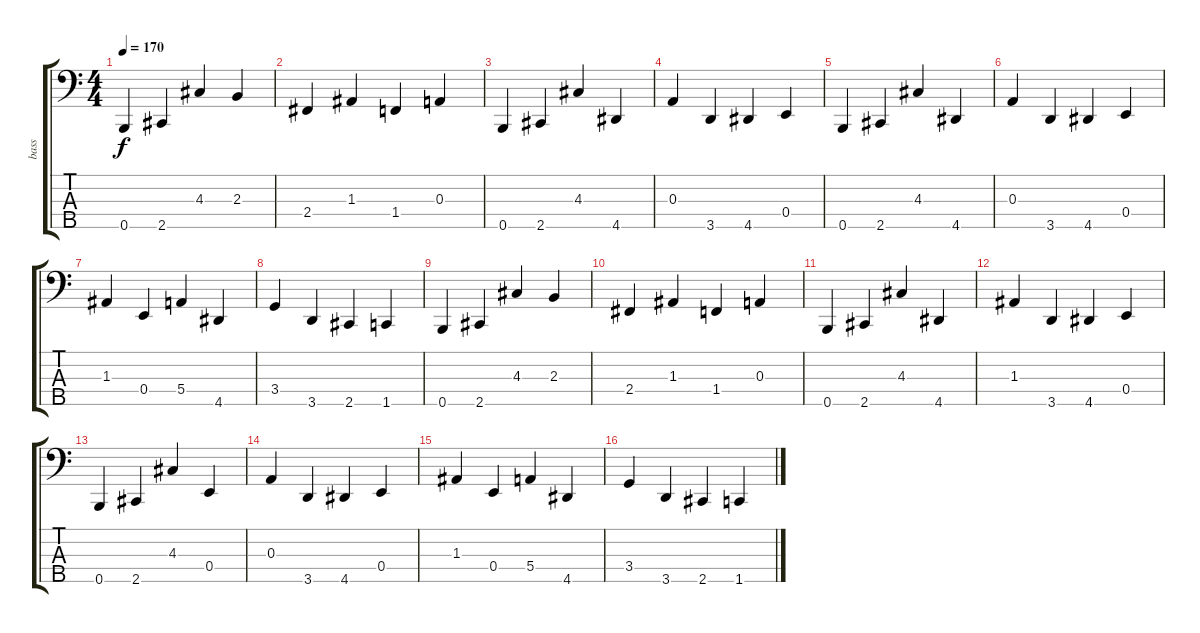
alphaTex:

\track ("bass" "bass") {instrument electricbasspick}
\staff {score tabs}
\tuning (G2 D2 A1 E1 B0) {hide}
\ts (4 4)
\tempo 170
\clef f4
\ks c
0.5.4{dy f instrument electricbasspick} 2.5.4 4.3.4 2.3.4 |
2.4.4 1.3.4 1.4.4 0.3.4 |
0.5.4 2.5.4 4.3.4 4.5.4 |
0.3.4 3.5.4 4.5.4 0.4.4 |
0.5.4 2.5.4 4.3.4 4.5.4 |
0.3.4 3.5.4 4.5.4 0.4.4 |
1.3.4 0.4.4 5.4.4 4.5.4 |
3.4.4 3.5.4 2.5.4 1.5.4 |
0.5.4 2.5.4 4.3.4 2.3.4 |
2.4.4 1.3.4 1.4.4 0.3.4 |
0.5.4 2.5.4 4.3.4 4.5.4 |
1.3.4 3.5.4 4.5.4 0.4.4 |
0.5.4 2.5.4 4.3.4 0.4.4 |
0.3.4 3.5.4 4.5.4 0.4.4 |
1.3.4 0.4.4 5.4.4 4.5.4 |
3.4.4 3.5.4 2.5.4 1.5.4
